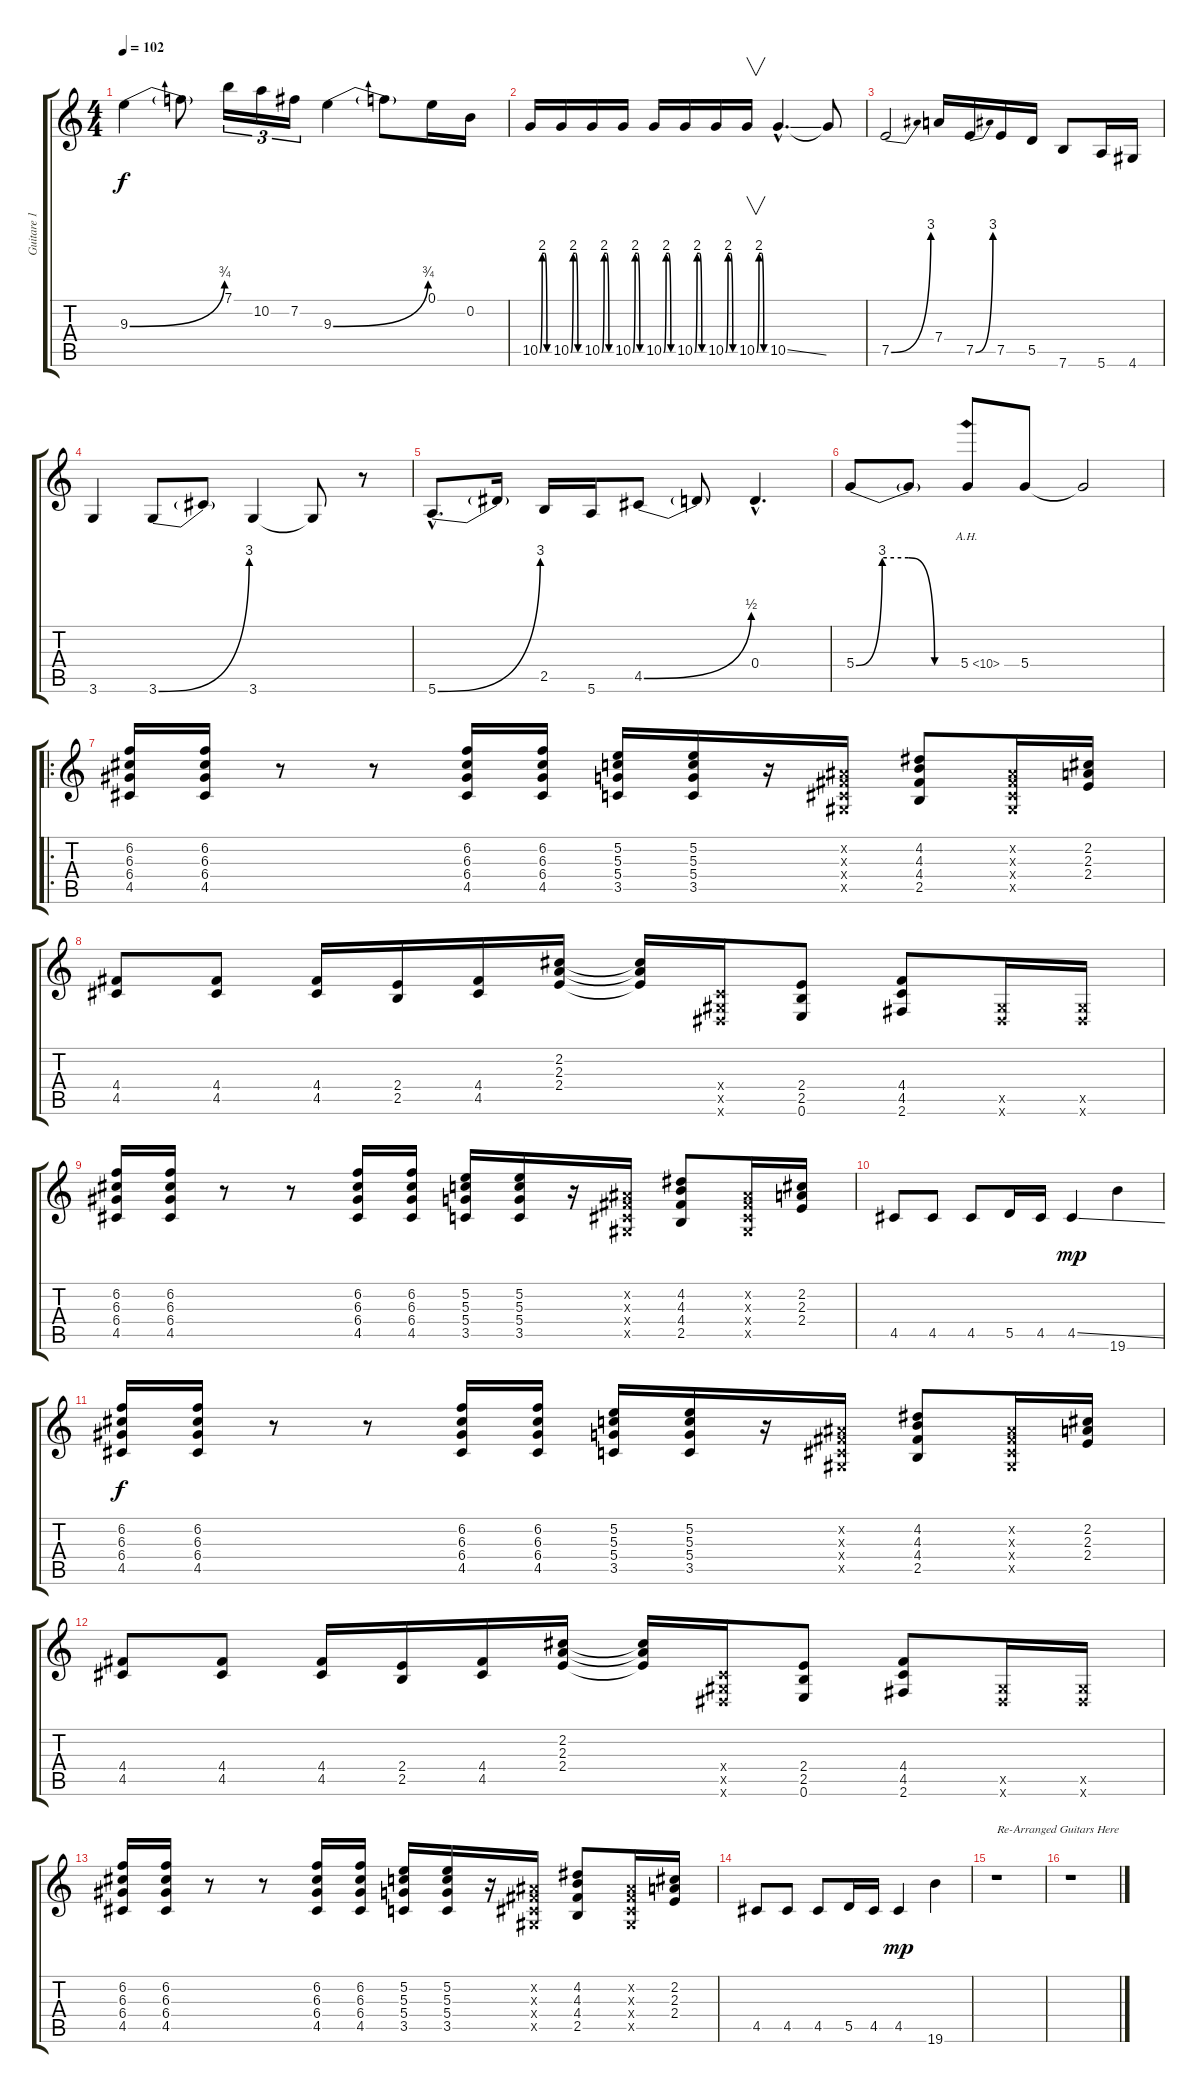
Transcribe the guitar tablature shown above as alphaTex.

\track ("Guitare 1" "Guitare 1") {instrument distortionguitar}
\staff {score tabs}
\tuning (E4 B3 G3 D3 A2 E2) {hide}
\ts (4 4)
\tempo 102
\clef g2
\ks c
9.3{be (bend 0 0 60 3)}.4{dy f} 9.3{t}.8 7.1.16{tu (3 2)} 10.2.16{tu (3 2)} 7.2.16{tu (3 2)} 9.3{be (bend 0 0 60 3)}.4 9.3{t}.8 0.1.16 0.2.16 |
10.5{be (custom 0 0 15 8 30 8 45 0 60 0)}.16 10.5{be (custom 0 0 15 8 30 8 45 0 60 0)}.16 10.5{be (custom 0 0 15 8 30 8 45 0 60 0)}.16 10.5{be (custom 0 0 15 8 30 8 45 0 60 0)}.16 10.5{be (custom 0 0 15 8 30 8 45 0 60 0)}.16 10.5{be (custom 0 0 15 8 30 8 45 0 60 0)}.16 10.5{be (custom 0 0 15 8 30 8 45 0 60 0)}.16 10.5{be (custom 0 0 15 8 30 8 45 0 60 0)}.16{v} 10.5{ss hac}.4{d} 10.5{t}.8 |
7.5{be (bend 0 0 60 12)}.2 7.4.16 7.5{be (bend 0 0 60 12)}.16 7.5.16 5.5.16 7.6.8 5.6.16 4.6.16 |
3.6.4 3.6{be (bend 0 0 60 12)}.8 3.6{t}.8 3.6.4 3.6{t}.8 r.8 |
5.6{be (bend 0 0 60 12) hac}.8{d} 5.6{t}.16 2.5.16 5.6.16 4.5{be (bend 0 0 60 2)}.8 4.5{t}.8 0.4{hac}.4{d} |
5.4{be (custom 0 0 15 12 30 12 45 0 60 0)}.8 5.4{t}.8 5.4{ah 5}.8 5.4.8 5.4{t}.2 |
\ro
(6.2 6.3 6.4 4.5).16 (6.2 6.3 6.4 4.5).16 r.8 r.8 (6.2 6.3 6.4 4.5).16 (6.2 6.3 6.4 4.5).16 (5.2 5.3 5.4 3.5).16 (5.2 5.3 5.4 3.5).16 r.16 (-1.2{x} -1.3{x} -1.4{x} -1.5{x}).16 (4.2 4.3 4.4 2.5).8 (-1.2{x} -1.3{x} -1.4{x} -1.5{x}).16 (2.2 2.3 2.4).16 |
(4.4 4.5).8 (4.4 4.5).8 (4.4 4.5).16 (2.4 2.5).16 (4.4 4.5).16 (2.2 2.3 2.4).16 (2.2{t} 2.3{t} 2.4{t}).16 (-1.4{x} -1.5{x} -1.6{x}).16 (2.4 2.5 0.6).8 (4.4 4.5 2.6).8 (-1.5{x} -1.6{x}).16 (-1.5{x} -1.6{x}).16 |
(6.2 6.3 6.4 4.5).16 (6.2 6.3 6.4 4.5).16 r.8 r.8 (6.2 6.3 6.4 4.5).16 (6.2 6.3 6.4 4.5).16 (5.2 5.3 5.4 3.5).16 (5.2 5.3 5.4 3.5).16 r.16 (-1.2{x} -1.3{x} -1.4{x} -1.5{x}).16 (4.2 4.3 4.4 2.5).8 (-1.2{x} -1.3{x} -1.4{x} -1.5{x}).16 (2.2 2.3 2.4).16 |
4.5.8 4.5.8 4.5.8 5.5.16 4.5.16 4.5{ss}.4{dy mp} 19.6.4 |
(6.2 6.3 6.4 4.5).16{dy f} (6.2 6.3 6.4 4.5).16 r.8 r.8 (6.2 6.3 6.4 4.5).16 (6.2 6.3 6.4 4.5).16 (5.2 5.3 5.4 3.5).16 (5.2 5.3 5.4 3.5).16 r.16 (-1.2{x} -1.3{x} -1.4{x} -1.5{x}).16 (4.2 4.3 4.4 2.5).8 (-1.2{x} -1.3{x} -1.4{x} -1.5{x}).16 (2.2 2.3 2.4).16 |
(4.4 4.5).8 (4.4 4.5).8 (4.4 4.5).16 (2.4 2.5).16 (4.4 4.5).16 (2.2 2.3 2.4).16 (2.2{t} 2.3{t} 2.4{t}).16 (-1.4{x} -1.5{x} -1.6{x}).16 (2.4 2.5 0.6).8 (4.4 4.5 2.6).8 (-1.5{x} -1.6{x}).16 (-1.5{x} -1.6{x}).16 |
(6.2 6.3 6.4 4.5).16 (6.2 6.3 6.4 4.5).16 r.8 r.8 (6.2 6.3 6.4 4.5).16 (6.2 6.3 6.4 4.5).16 (5.2 5.3 5.4 3.5).16 (5.2 5.3 5.4 3.5).16 r.16 (-1.2{x} -1.3{x} -1.4{x} -1.5{x}).16 (4.2 4.3 4.4 2.5).8 (-1.2{x} -1.3{x} -1.4{x} -1.5{x}).16 (2.2 2.3 2.4).16 |
4.5.8 4.5.8 4.5.8 5.5.16 4.5.16 4.5.4{dy mp} 19.6.4 |
r.1{txt "Re-Arranged Guitars Here"} |
r.1
